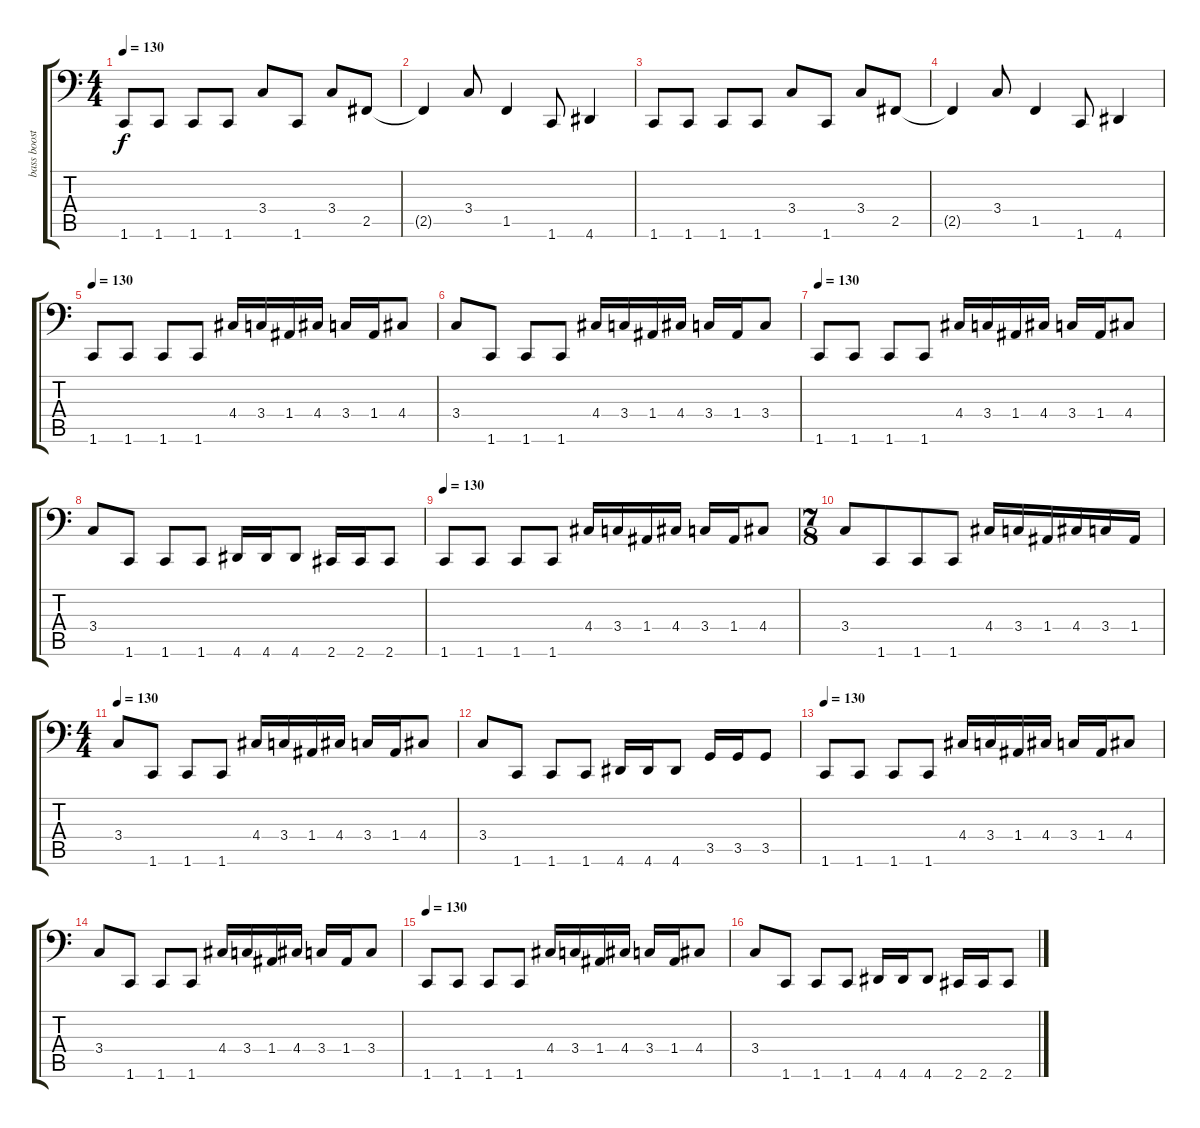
\track ("bass boost" "bass boost") {instrument electricbassfinger}
\staff {score tabs}
\tuning (C3 G2 D2 A1 E1 B0) {hide}
\ts (4 4)
\tempo 130
\clef f4
\ks c
1.6.8{dy f} 1.6.8 1.6.8 1.6.8 3.4.8 1.6.8 3.4.8 2.5.8 |
2.5{t}.4 3.4.8 1.5.4 1.6.8 4.6.4 |
1.6.8 1.6.8 1.6.8 1.6.8 3.4.8 1.6.8 3.4.8 2.5.8 |
2.5{t}.4 3.4.8 1.5.4 1.6.8 4.6.4 |
\tempo 130
1.6.8 1.6.8 1.6.8 1.6.8 4.4.16 3.4.16 1.4.16 4.4.16 3.4.16 1.4.16 4.4.8 |
3.4.8 1.6.8 1.6.8 1.6.8 4.4.16 3.4.16 1.4.16 4.4.16 3.4.16 1.4.16 3.4.8 |
\tempo 130
1.6.8 1.6.8 1.6.8 1.6.8 4.4.16 3.4.16 1.4.16 4.4.16 3.4.16 1.4.16 4.4.8 |
3.4.8 1.6.8 1.6.8 1.6.8 4.6.16 4.6.16 4.6.8 2.6.16 2.6.16 2.6.8 |
\tempo 130
1.6.8 1.6.8 1.6.8 1.6.8 4.4.16 3.4.16 1.4.16 4.4.16 3.4.16 1.4.16 4.4.8 |
\ts (7 8)
3.4.8 1.6.8 1.6.8 1.6.8 4.4.16 3.4.16 1.4.16 4.4.16 3.4.16 1.4.16 |
\ts (4 4)
\tempo 130
3.4.8 1.6.8 1.6.8 1.6.8 4.4.16 3.4.16 1.4.16 4.4.16 3.4.16 1.4.16 4.4.8 |
3.4.8 1.6.8 1.6.8 1.6.8 4.6.16 4.6.16 4.6.8 3.5.16 3.5.16 3.5.8 |
\tempo 130
1.6.8 1.6.8 1.6.8 1.6.8 4.4.16 3.4.16 1.4.16 4.4.16 3.4.16 1.4.16 4.4.8 |
3.4.8 1.6.8 1.6.8 1.6.8 4.4.16 3.4.16 1.4.16 4.4.16 3.4.16 1.4.16 3.4.8 |
\tempo 130
1.6.8 1.6.8 1.6.8 1.6.8 4.4.16 3.4.16 1.4.16 4.4.16 3.4.16 1.4.16 4.4.8 |
3.4.8 1.6.8 1.6.8 1.6.8 4.6.16 4.6.16 4.6.8 2.6.16 2.6.16 2.6.8
